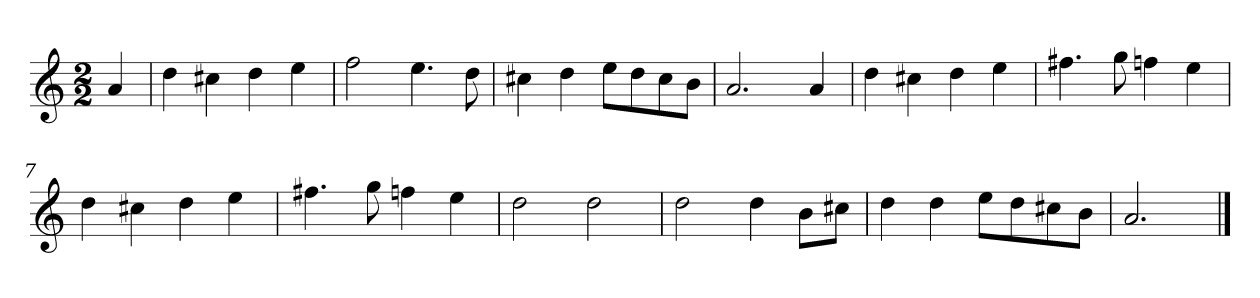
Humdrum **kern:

**kern
*part1
*staff1
*k[]
*M2/2
*MM120
=
4a
=1
4dd
4cc#X
4dd
4ee
=2
2ff
4.ee
8dd
=3
4cc#X
4dd
8eeL
8dd
8cc#
8bJ
=4
2.a
4a
=5
4dd
4cc#X
4dd
4ee
=6
4.ff#X
8gg
4ffn
4ee
=7
4dd
4cc#X
4dd
4ee
=8
4.ff#X
8gg
4ffn
4ee
=9
2dd
2dd
=10
2dd
4dd
8bL
8cc#XJ
=11
4dd
4dd
8eeL
8dd
8cc#X
8bJ
=12
2.a
==
*-
